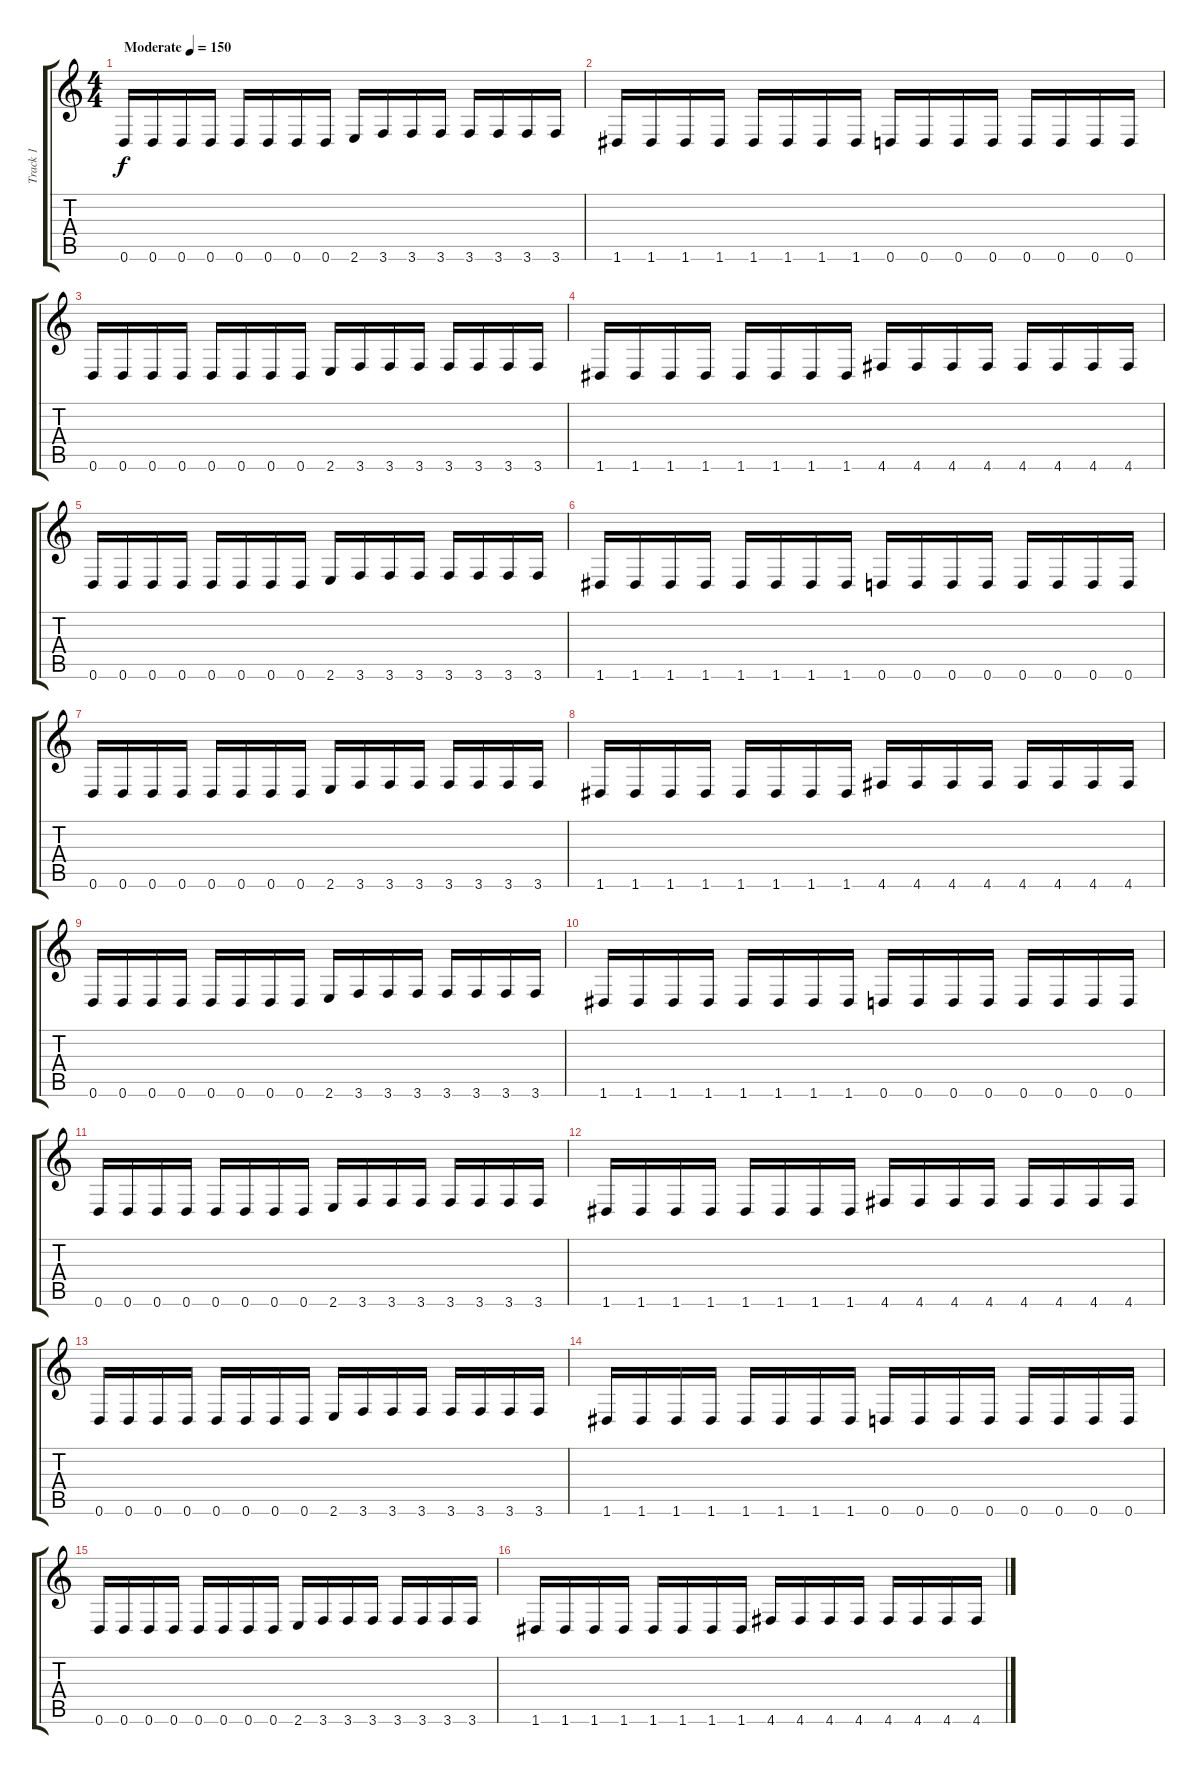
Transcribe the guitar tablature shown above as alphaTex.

\track ("Track 1" "Track 1") {instrument distortionguitar}
\staff {score tabs}
\tuning (D4 A3 F3 C3 G2 D2) {hide}
\ts (4 4)
\tempo (150 "Moderate")
\clef g2
\ks c
0.6.16{dy f instrument distortionguitar} 0.6.16 0.6.16 0.6.16 0.6.16 0.6.16 0.6.16 0.6.16 2.6.16 3.6.16 3.6.16 3.6.16 3.6.16 3.6.16 3.6.16 3.6.16 |
1.6.16 1.6.16 1.6.16 1.6.16 1.6.16 1.6.16 1.6.16 1.6.16 0.6.16 0.6.16 0.6.16 0.6.16 0.6.16 0.6.16 0.6.16 0.6.16 |
0.6.16 0.6.16 0.6.16 0.6.16 0.6.16 0.6.16 0.6.16 0.6.16 2.6.16 3.6.16 3.6.16 3.6.16 3.6.16 3.6.16 3.6.16 3.6.16 |
1.6.16 1.6.16 1.6.16 1.6.16 1.6.16 1.6.16 1.6.16 1.6.16 4.6.16 4.6.16 4.6.16 4.6.16 4.6.16 4.6.16 4.6.16 4.6.16 |
0.6.16 0.6.16 0.6.16 0.6.16 0.6.16 0.6.16 0.6.16 0.6.16 2.6.16 3.6.16 3.6.16 3.6.16 3.6.16 3.6.16 3.6.16 3.6.16 |
1.6.16 1.6.16 1.6.16 1.6.16 1.6.16 1.6.16 1.6.16 1.6.16 0.6.16 0.6.16 0.6.16 0.6.16 0.6.16 0.6.16 0.6.16 0.6.16 |
0.6.16 0.6.16 0.6.16 0.6.16 0.6.16 0.6.16 0.6.16 0.6.16 2.6.16 3.6.16 3.6.16 3.6.16 3.6.16 3.6.16 3.6.16 3.6.16 |
1.6.16 1.6.16 1.6.16 1.6.16 1.6.16 1.6.16 1.6.16 1.6.16 4.6.16 4.6.16 4.6.16 4.6.16 4.6.16 4.6.16 4.6.16 4.6.16 |
0.6.16 0.6.16 0.6.16 0.6.16 0.6.16 0.6.16 0.6.16 0.6.16 2.6.16 3.6.16 3.6.16 3.6.16 3.6.16 3.6.16 3.6.16 3.6.16 |
1.6.16 1.6.16 1.6.16 1.6.16 1.6.16 1.6.16 1.6.16 1.6.16 0.6.16 0.6.16 0.6.16 0.6.16 0.6.16 0.6.16 0.6.16 0.6.16 |
0.6.16 0.6.16 0.6.16 0.6.16 0.6.16 0.6.16 0.6.16 0.6.16 2.6.16 3.6.16 3.6.16 3.6.16 3.6.16 3.6.16 3.6.16 3.6.16 |
1.6.16 1.6.16 1.6.16 1.6.16 1.6.16 1.6.16 1.6.16 1.6.16 4.6.16 4.6.16 4.6.16 4.6.16 4.6.16 4.6.16 4.6.16 4.6.16 |
0.6.16 0.6.16 0.6.16 0.6.16 0.6.16 0.6.16 0.6.16 0.6.16 2.6.16 3.6.16 3.6.16 3.6.16 3.6.16 3.6.16 3.6.16 3.6.16 |
1.6.16 1.6.16 1.6.16 1.6.16 1.6.16 1.6.16 1.6.16 1.6.16 0.6.16 0.6.16 0.6.16 0.6.16 0.6.16 0.6.16 0.6.16 0.6.16 |
0.6.16 0.6.16 0.6.16 0.6.16 0.6.16 0.6.16 0.6.16 0.6.16 2.6.16 3.6.16 3.6.16 3.6.16 3.6.16 3.6.16 3.6.16 3.6.16 |
1.6.16 1.6.16 1.6.16 1.6.16 1.6.16 1.6.16 1.6.16 1.6.16 4.6.16 4.6.16 4.6.16 4.6.16 4.6.16 4.6.16 4.6.16 4.6.16
